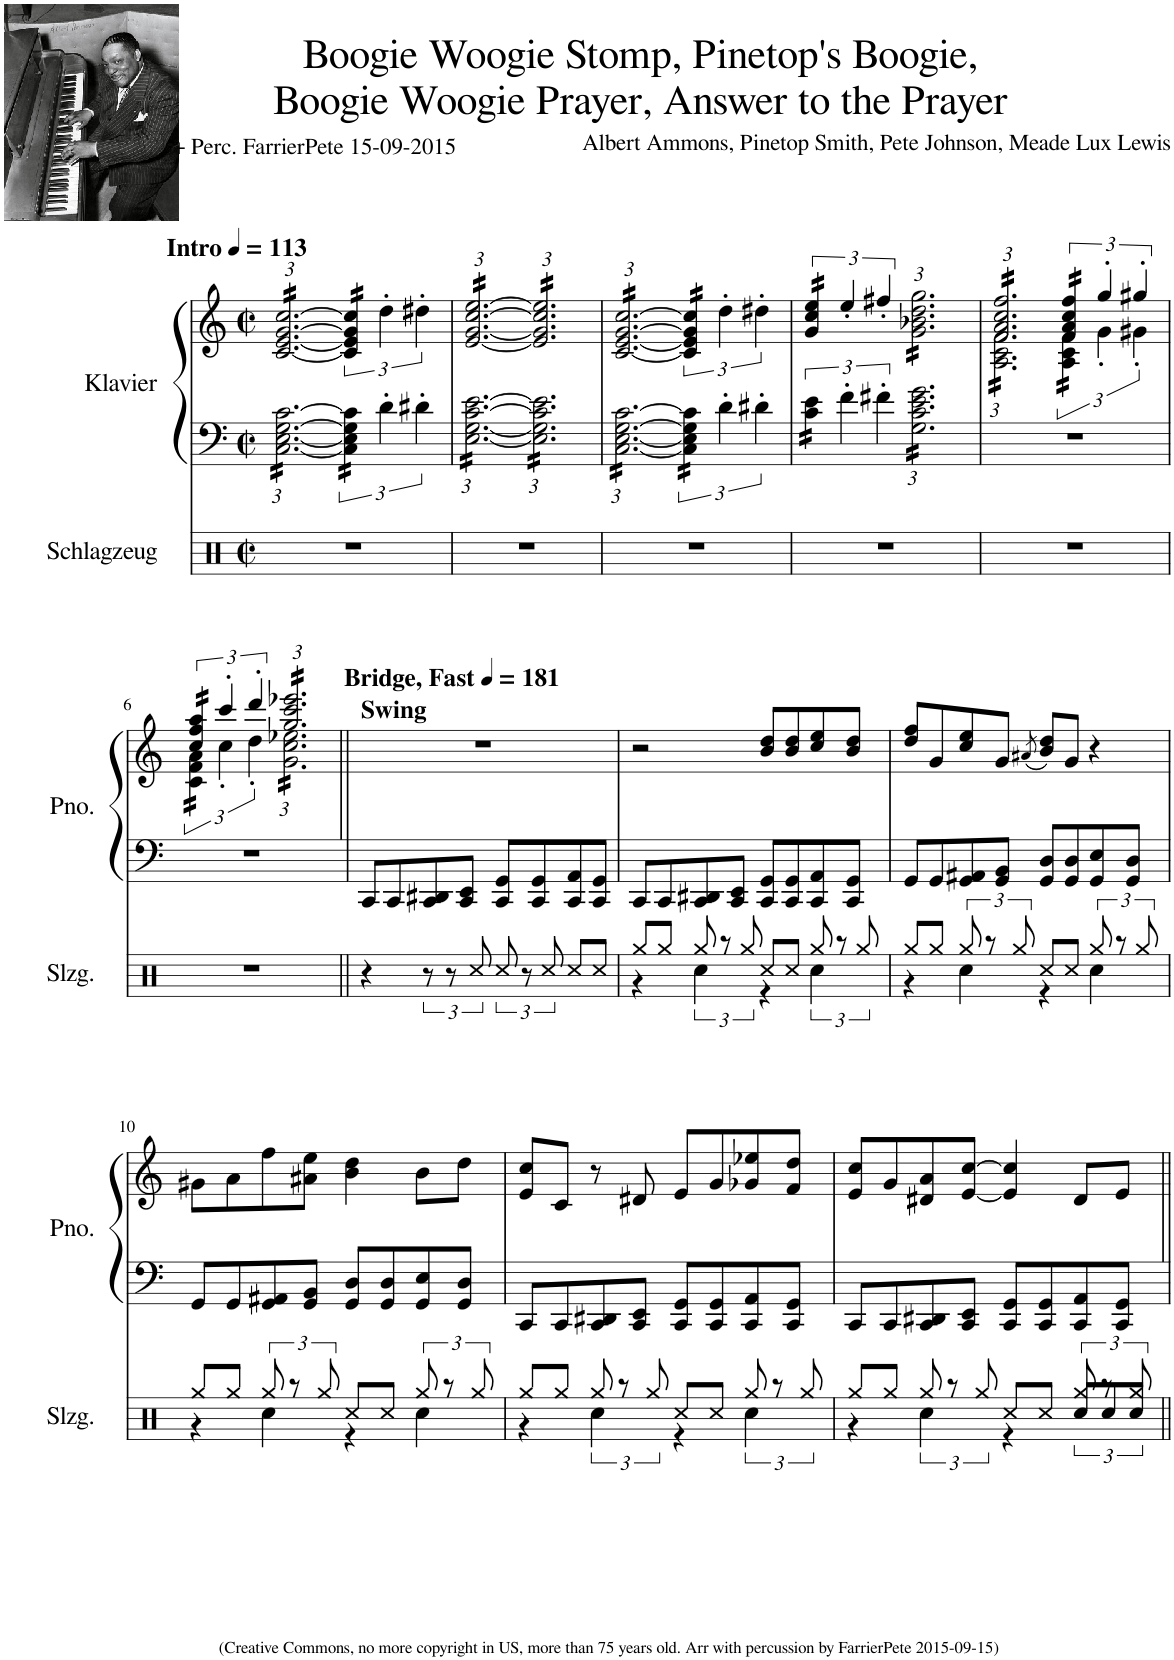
**kern	**kern	**kern
*part2	*part1	*part1
*staff3	*staff2	*staff1
*I"Schlagzeug	*I"Klavier	*
*I'Slzg.	*	*
*clefX	*clefF4	*clefG2
*k[]	*k[]	*k[]
*M2/2	*M2/2	*M2/2
*met(c|)	*met(c|)	*met(c|)
*MM113	*MM113	*MM113
=1	=1	=1
!	!	!LO:TX:a:B:t=Intro
*	*tremolo	*
*	*	*tremolo
1r	[24C\ [24E\ [24G\ [24c\LL	[24c/ [24e/ [24g/ [24cc/LL
.	24C\ 24E\ 24G\ 24c\	24c/ 24e/ 24g/ 24cc/
.	24C\ 24E\ 24G\ 24c\	24c/ 24e/ 24g/ 24cc/
.	24C\ 24E\ 24G\ 24c\	24c/ 24e/ 24g/ 24cc/
.	24C\ 24E\ 24G\ 24c\	24c/ 24e/ 24g/ 24cc/
.	24C\ 24E\ 24G\ 24c\	24c/ 24e/ 24g/ 24cc/
.	24C\ 24E\ 24G\ 24c\	24c/ 24e/ 24g/ 24cc/
.	24C\ 24E\ 24G\ 24c\	24c/ 24e/ 24g/ 24cc/
.	24C\ 24E\ 24G\ 24c\	24c/ 24e/ 24g/ 24cc/
.	24C\ 24E\ 24G\ 24c\	24c/ 24e/ 24g/ 24cc/
.	24C\ 24E\ 24G\ 24c\	24c/ 24e/ 24g/ 24cc/
.	24C\ 24E\ 24G\ 24c\JJ	24c/ 24e/ 24g/ 24cc/JJ
.	24C\] 24E\] 24G\] 24c\]LL	24c/] 24e/] 24g/] 24cc/]LL
.	24C\ 24E\ 24G\ 24c\	24c/ 24e/ 24g/ 24cc/
.	24C\ 24E\ 24G\ 24c\	24c/ 24e/ 24g/ 24cc/
.	24C\ 24E\ 24G\ 24c\JJ	24c/ 24e/ 24g/ 24cc/JJ
*	*	*Xtremolo
*	*Xtremolo	*
.	6d'\	6dd'\
.	6d#X'\	6dd#X'\
=2	=2	=2
*	*tremolo	*
*	*	*tremolo
1r	[24E\ [24G\ [24c\ [24e\LL	[24e/ [24g/ [24cc/ [24ee/LL
.	24E\ 24G\ 24c\ 24e\	24e/ 24g/ 24cc/ 24ee/
.	24E\ 24G\ 24c\ 24e\	24e/ 24g/ 24cc/ 24ee/
.	24E\ 24G\ 24c\ 24e\	24e/ 24g/ 24cc/ 24ee/
.	24E\ 24G\ 24c\ 24e\	24e/ 24g/ 24cc/ 24ee/
.	24E\ 24G\ 24c\ 24e\	24e/ 24g/ 24cc/ 24ee/
.	24E\ 24G\ 24c\ 24e\	24e/ 24g/ 24cc/ 24ee/
.	24E\ 24G\ 24c\ 24e\	24e/ 24g/ 24cc/ 24ee/
.	24E\ 24G\ 24c\ 24e\	24e/ 24g/ 24cc/ 24ee/
.	24E\ 24G\ 24c\ 24e\	24e/ 24g/ 24cc/ 24ee/
.	24E\ 24G\ 24c\ 24e\	24e/ 24g/ 24cc/ 24ee/
.	24E\ 24G\ 24c\ 24e\JJ	24e/ 24g/ 24cc/ 24ee/JJ
.	24E\] 24G\] 24c\] 24e\]LL	24e/] 24g/] 24cc/] 24ee/]LL
.	24E\ 24G\ 24c\ 24e\	24e/ 24g/ 24cc/ 24ee/
.	24E\ 24G\ 24c\ 24e\	24e/ 24g/ 24cc/ 24ee/
.	24E\ 24G\ 24c\ 24e\	24e/ 24g/ 24cc/ 24ee/
.	24E\ 24G\ 24c\ 24e\	24e/ 24g/ 24cc/ 24ee/
.	24E\ 24G\ 24c\ 24e\	24e/ 24g/ 24cc/ 24ee/
.	24E\ 24G\ 24c\ 24e\	24e/ 24g/ 24cc/ 24ee/
.	24E\ 24G\ 24c\ 24e\	24e/ 24g/ 24cc/ 24ee/
.	24E\ 24G\ 24c\ 24e\	24e/ 24g/ 24cc/ 24ee/
.	24E\ 24G\ 24c\ 24e\	24e/ 24g/ 24cc/ 24ee/
.	24E\ 24G\ 24c\ 24e\	24e/ 24g/ 24cc/ 24ee/
.	24E\ 24G\ 24c\ 24e\JJ	24e/ 24g/ 24cc/ 24ee/JJ
=3	=3	=3
1r	[24C\ [24E\ [24G\ [24c\LL	[24c/ [24e/ [24g/ [24cc/LL
.	24C\ 24E\ 24G\ 24c\	24c/ 24e/ 24g/ 24cc/
.	24C\ 24E\ 24G\ 24c\	24c/ 24e/ 24g/ 24cc/
.	24C\ 24E\ 24G\ 24c\	24c/ 24e/ 24g/ 24cc/
.	24C\ 24E\ 24G\ 24c\	24c/ 24e/ 24g/ 24cc/
.	24C\ 24E\ 24G\ 24c\	24c/ 24e/ 24g/ 24cc/
.	24C\ 24E\ 24G\ 24c\	24c/ 24e/ 24g/ 24cc/
.	24C\ 24E\ 24G\ 24c\	24c/ 24e/ 24g/ 24cc/
.	24C\ 24E\ 24G\ 24c\	24c/ 24e/ 24g/ 24cc/
.	24C\ 24E\ 24G\ 24c\	24c/ 24e/ 24g/ 24cc/
.	24C\ 24E\ 24G\ 24c\	24c/ 24e/ 24g/ 24cc/
.	24C\ 24E\ 24G\ 24c\JJ	24c/ 24e/ 24g/ 24cc/JJ
.	24C\] 24E\] 24G\] 24c\]LL	24c/] 24e/] 24g/] 24cc/]LL
.	24C\ 24E\ 24G\ 24c\	24c/ 24e/ 24g/ 24cc/
.	24C\ 24E\ 24G\ 24c\	24c/ 24e/ 24g/ 24cc/
.	24C\ 24E\ 24G\ 24c\JJ	24c/ 24e/ 24g/ 24cc/JJ
*	*	*Xtremolo
*	*Xtremolo	*
.	6d'\	6dd'\
.	6d#X'\	6dd#X'\
=4	=4	=4
*	*tremolo	*
*	*	*tremolo
1r	24c\ 24e\LL	24g/ 24cc/ 24ee/LL
.	24c\ 24e\	24g/ 24cc/ 24ee/
.	24c\ 24e\	24g/ 24cc/ 24ee/
.	24c\ 24e\JJ	24g/ 24cc/ 24ee/JJ
*	*	*Xtremolo
*	*Xtremolo	*
.	6f'\	6ee'/
.	6f#X'\	6ff#X'/
*	*tremolo	*
*	*	*tremolo
.	24G\ 24c\ 24e\ 24g\LL	24g\ 24b-X\ 24dd\ 24gg\LL
.	24G\ 24c\ 24e\ 24g\	24g\ 24b-X\ 24dd\ 24gg\
.	24G\ 24c\ 24e\ 24g\	24g\ 24b-X\ 24dd\ 24gg\
.	24G\ 24c\ 24e\ 24g\	24g\ 24b-X\ 24dd\ 24gg\
.	24G\ 24c\ 24e\ 24g\	24g\ 24b-X\ 24dd\ 24gg\
.	24G\ 24c\ 24e\ 24g\	24g\ 24b-X\ 24dd\ 24gg\
.	24G\ 24c\ 24e\ 24g\	24g\ 24b-X\ 24dd\ 24gg\
.	24G\ 24c\ 24e\ 24g\	24g\ 24b-X\ 24dd\ 24gg\
.	24G\ 24c\ 24e\ 24g\	24g\ 24b-X\ 24dd\ 24gg\
.	24G\ 24c\ 24e\ 24g\	24g\ 24b-X\ 24dd\ 24gg\
.	24G\ 24c\ 24e\ 24g\	24g\ 24b-X\ 24dd\ 24gg\
.	24G\ 24c\ 24e\ 24g\JJ	24g\ 24b-X\ 24dd\ 24gg\JJ
*	*Xtremolo	*
=5	=5	=5
*	*	*^
1r	1r	24f/ 24a/ 24cc/ 24ff/LL	24A\ 24c\ 24f\LL
.	.	24f/ 24a/ 24cc/ 24ff/	24A\ 24c\ 24f\
.	.	24f/ 24a/ 24cc/ 24ff/	24A\ 24c\ 24f\
.	.	24f/ 24a/ 24cc/ 24ff/	24A\ 24c\ 24f\
.	.	24f/ 24a/ 24cc/ 24ff/	24A\ 24c\ 24f\
.	.	24f/ 24a/ 24cc/ 24ff/	24A\ 24c\ 24f\
.	.	24f/ 24a/ 24cc/ 24ff/	24A\ 24c\ 24f\
.	.	24f/ 24a/ 24cc/ 24ff/	24A\ 24c\ 24f\
.	.	24f/ 24a/ 24cc/ 24ff/	24A\ 24c\ 24f\
.	.	24f/ 24a/ 24cc/ 24ff/	24A\ 24c\ 24f\
.	.	24f/ 24a/ 24cc/ 24ff/	24A\ 24c\ 24f\
.	.	24f/ 24a/ 24cc/ 24ff/JJ	24A\ 24c\ 24f\JJ
.	.	24f/ 24a/ 24cc/ 24ff/LL	24A\ 24c\ 24f\LL
.	.	24f/ 24a/ 24cc/ 24ff/	24A\ 24c\ 24f\
.	.	24f/ 24a/ 24cc/ 24ff/	24A\ 24c\ 24f\
.	.	24f/ 24a/ 24cc/ 24ff/JJ	24A\ 24c\ 24f\JJ
*	*	*Xtremolo	*
.	.	6gg'/	6g'\
.	.	6gg#X'/	6g#X'\
!!LO:LB:g=z	!!
=6	=6	=6	=6
*	*	*tremolo	*
1r	1r	24cc/ 24ff/ 24aa/LL	24c\ 24f\ 24a\LL
.	.	24cc/ 24ff/ 24aa/	24c\ 24f\ 24a\
.	.	24cc/ 24ff/ 24aa/	24c\ 24f\ 24a\
.	.	24cc/ 24ff/ 24aa/JJ	24c\ 24f\ 24a\JJ
*	*	*Xtremolo	*
.	.	6ccc'/	6cc'\
.	.	6ddd'/	6dd'\
*	*	*tremolo	*
.	.	24gg/ 24ccc/ 24eee-X/LL	24g\ 24cc\ 24ee-X\LL
.	.	24gg/ 24ccc/ 24eee-X/	24g\ 24cc\ 24ee-X\
.	.	24gg/ 24ccc/ 24eee-X/	24g\ 24cc\ 24ee-X\
.	.	24gg/ 24ccc/ 24eee-X/	24g\ 24cc\ 24ee-X\
.	.	24gg/ 24ccc/ 24eee-X/	24g\ 24cc\ 24ee-X\
.	.	24gg/ 24ccc/ 24eee-X/	24g\ 24cc\ 24ee-X\
.	.	24gg/ 24ccc/ 24eee-X/	24g\ 24cc\ 24ee-X\
.	.	24gg/ 24ccc/ 24eee-X/	24g\ 24cc\ 24ee-X\
.	.	24gg/ 24ccc/ 24eee-X/	24g\ 24cc\ 24ee-X\
.	.	24gg/ 24ccc/ 24eee-X/	24g\ 24cc\ 24ee-X\
.	.	24gg/ 24ccc/ 24eee-X/	24g\ 24cc\ 24ee-X\
.	.	24gg/ 24ccc/ 24eee-X/JJ	24g\ 24cc\ 24ee-X\JJ
*	*	*Xtremolo	*
*	*	*v	*v
=7||	=7||	=7||
*	*	*MM181
*	*	*^
!	!	!LO:TX:a:B:t=Swing	!
!	!	!LO:TX:a:B:t=Bridge, Fast	!
*	*	*v	*v
4r	8CC/L	1r
.	8CC/	.
12r	8CC/ 8DD#X/	.
12r	.	.
.	8CC/ 8EE/J	.
12Rcc/	.	.
12Rcc/	8CC/ 8GG/L	.
12r	.	.
.	8CC/ 8GG/	.
12Rcc/	.	.
8Rcc/L	8CC/ 8AA/	.
8Rcc/J	8CC/ 8GG/J	.
=8	=8	=8
*^	*	*
8Rgg/L	4r	8CC/L	2r
8Rgg/J	.	8CC/	.
12Rgg/	4Rcc\	8CC/ 8DD#X/	.
12r	.	.	.
.	.	8CC/ 8EE/J	.
12Rgg/	.	.	.
8Rcc/L	4r	8CC/ 8GG/L	8b/ 8dd/L
8Rcc/J	.	8CC/ 8GG/	8b/ 8dd/
12Rgg/	4Rcc\	8CC/ 8AA/	8cc/ 8ee/
12r	.	.	.
.	.	8CC/ 8GG/J	8b/ 8dd/J
12Rgg/	.	.	.
=9	=9	=9	=9
8Rgg/L	4r	8GG/L	8dd/ 8ff/L
8Rgg/J	.	8GG/	8g/
12Rgg/	4Rcc\	8GG/ 8AA#X/	8cc/ 8ee/
12r	.	.	.
.	.	8GG/ 8BB/J	8g/J
12Rgg/	.	.	.
.	.	.	(8qa#X/
8Rcc/L	4r	8GG/ 8D/L	8b/ 8dd/L)
8Rcc/J	.	8GG/ 8D/	8g/J
12Rgg/	4Rcc\	8GG/ 8E/	4r
12r	.	.	.
.	.	8GG/ 8D/J	.
12Rgg/	.	.	.
!!LO:LB:g=z
=10	=10	=10	=10
8Rgg/L	4r	8GG/L	8g#X\L
8Rgg/J	.	8GG/	8a\
12Rgg/	4Rcc\	8GG/ 8AA#X/	8ff\
12r	.	.	.
.	.	8GG/ 8BB/J	8a#X\ 8ee\J
12Rgg/	.	.	.
8Rcc/L	4r	8GG/ 8D/L	4b\ 4dd\
8Rcc/J	.	8GG/ 8D/	.
12Rgg/	4Rcc\	8GG/ 8E/	8b\L
12r	.	.	.
.	.	8GG/ 8D/J	8dd\J
12Rgg/	.	.	.
=11	=11	=11	=11
8Rgg/L	4r	8CC/L	8e/ 8cc/L
8Rgg/J	.	8CC/	8c/J
12Rgg/	4Rcc\	8CC/ 8DD#X/	8r
12r	.	.	.
.	.	8CC/ 8EE/J	8d#X/
12Rgg/	.	.	.
8Rcc/L	4r	8CC/ 8GG/L	8e/L
8Rcc/J	.	8CC/ 8GG/	8g/
12Rgg/	4Rcc\	8CC/ 8AA/	8g-X/ 8ee-X/
12r	.	.	.
.	.	8CC/ 8GG/J	8f/ 8dd/J
12Rgg/	.	.	.
=12	=12	=12	=12
8Rgg/L	4r	8CC/L	8e/ 8cc/L
8Rgg/J	.	8CC/	8g/
12Rgg/	4Rcc\	8CC/ 8DD#X/	8d#X/ 8a/
12r	.	.	.
.	.	8CC/ 8EE/J	[8e/ [8cc/J
12Rgg/	.	.	.
8Rcc/L	4r	8CC/ 8GG/L	4e/] 4cc/]
8Rcc/J	.	8CC/ 8GG/	.
12Rgg/	12Rcc/L	8CC/ 8AA/	8d#/L
12r	12Rcc/	.	.
.	.	8CC/ 8GG/J	8e/J
12Rgg/	12Rcc/J	.	.
*v	*v	*	*
=||	=||	=||
*-	*-	*-
